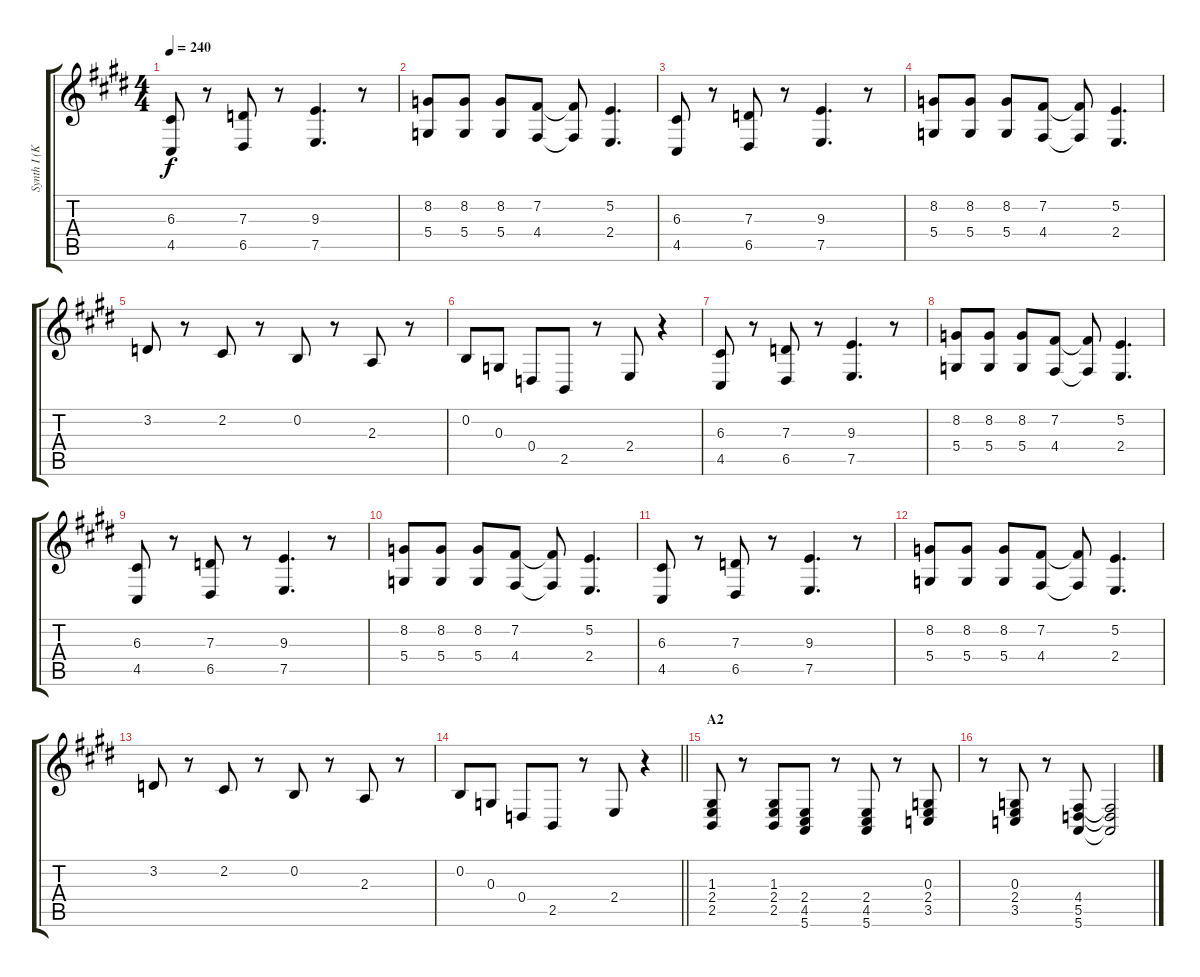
\track ("Synth I (Kotobuki Tsumugi)" "Synth I (K") {instrument drawbarorgan}
\staff {score tabs}
\tuning (E4 B3 G3 D3 A2 E2) {hide}
\ts (4 4)
\tempo 240
\clef g2
\ks e
(6.3 4.5).8{dy f} r.8 (7.3 6.5).8 r.8 (9.3 7.5).4{d} r.8 |
(8.2 5.4).8 (8.2 5.4).8 (8.2 5.4).8 (7.2 4.4).8 (7.2{t} 4.4{t}).8 (5.2 2.4).4{d} |
(6.3 4.5).8 r.8 (7.3 6.5).8 r.8 (9.3 7.5).4{d} r.8 |
(8.2 5.4).8 (8.2 5.4).8 (8.2 5.4).8 (7.2 4.4).8 (7.2{t} 4.4{t}).8 (5.2 2.4).4{d} |
3.2.8 r.8 2.2.8 r.8 0.2.8 r.8 2.3.8 r.8 |
0.2.8 0.3.8 0.4.8 2.5.8 r.8 2.4.8 r.4 |
(6.3 4.5).8 r.8 (7.3 6.5).8 r.8 (9.3 7.5).4{d} r.8 |
(8.2 5.4).8 (8.2 5.4).8 (8.2 5.4).8 (7.2 4.4).8 (7.2{t} 4.4{t}).8 (5.2 2.4).4{d} |
(6.3 4.5).8 r.8 (7.3 6.5).8 r.8 (9.3 7.5).4{d} r.8 |
(8.2 5.4).8 (8.2 5.4).8 (8.2 5.4).8 (7.2 4.4).8 (7.2{t} 4.4{t}).8 (5.2 2.4).4{d} |
(6.3 4.5).8 r.8 (7.3 6.5).8 r.8 (9.3 7.5).4{d} r.8 |
(8.2 5.4).8 (8.2 5.4).8 (8.2 5.4).8 (7.2 4.4).8 (7.2{t} 4.4{t}).8 (5.2 2.4).4{d} |
3.2.8 r.8 2.2.8 r.8 0.2.8 r.8 2.3.8 r.8 |
\barLineRight lightlight
0.2.8 0.3.8 0.4.8 2.5.8 r.8 2.4.8 r.4 |
\section ("" "A2")
(1.3 2.4 2.5).8 r.8 (1.3 2.4 2.5).8 (2.4 4.5 5.6).8 r.8 (2.4 4.5 5.6).8 r.8 (0.3 2.4 3.5).8 |
r.8 (0.3 2.4 3.5).8 r.8 (4.4 5.5 5.6).8 (4.4{t} 5.5{t} 5.6{t}).2
